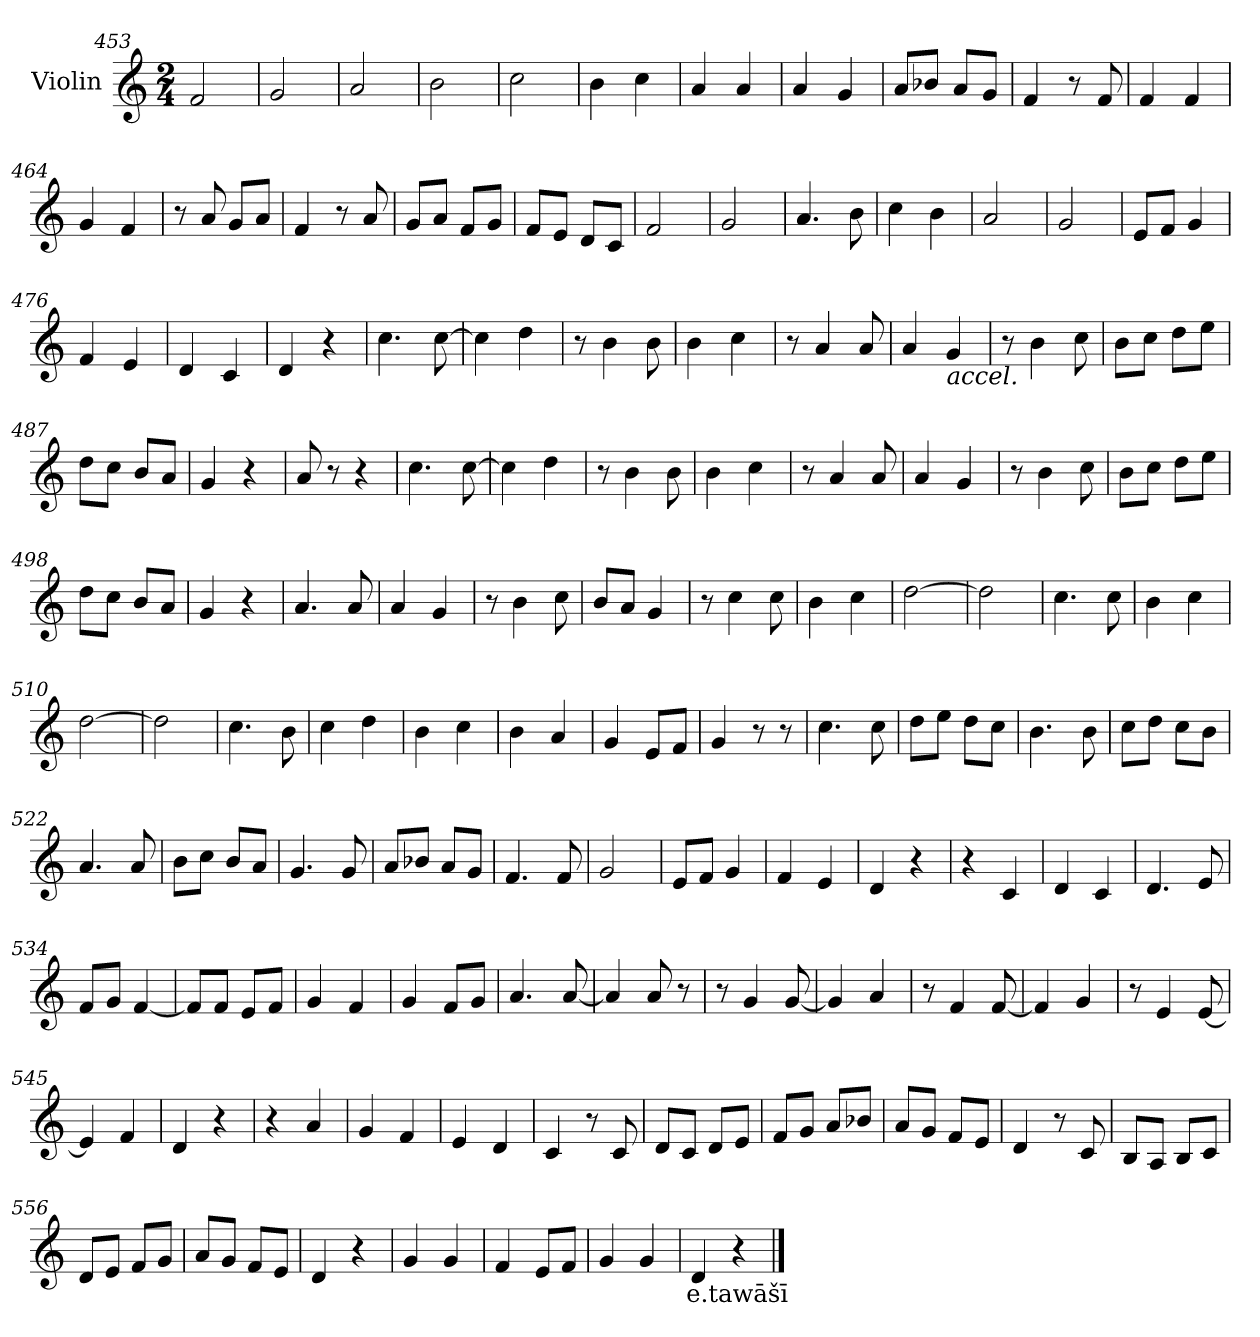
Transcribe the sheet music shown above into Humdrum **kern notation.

**kern	**text
*part1	*part1
*staff1	*staff1
*I"Violin	*
*clefG2	*
*k[]	*
*M2/4	*
=453	=453
2f/	.
=454	=454
2g/	.
=455	=455
2a/	.
=456	=456
2b\	.
=457	=457
2cc\	.
=458	=458
4b\	.
4cc\	.
=459	=459
4a/	.
4a/	.
=460	=460
4a/	.
4g/	.
=461	=461
8a/L	.
8b-X/J	.
8a/L	.
8g/J	.
!!LO:LB:g=z
=462	=462
4f/	.
8r	.
8f/	.
=463	=463
4f/	.
4f/	.
=464	=464
4g/	.
4f/	.
=465	=465
8r	.
8a/	.
8g/L	.
8a/J	.
=466	=466
4f/	.
8r	.
8a/	.
=467	=467
8g/L	.
8a/J	.
8f/L	.
8g/J	.
=468	=468
8f/L	.
8e/J	.
8d/L	.
8c/J	.
=469	=469
2f/	.
=470	=470
2g/	.
=471	=471
4.a/	.
8b\	.
!!LO:LB:g=z
=472	=472
4cc\	.
4b\	.
=473	=473
2a/	.
=474	=474
2g/	.
=475	=475
8e/L	.
8f/J	.
4g/	.
=476	=476
4f/	.
4e/	.
=477	=477
4d/	.
4c/	.
=478	=478
4d/	.
4r	.
=479	=479
4.cc\	.
[8cc\	.
=480	=480
4cc\]	.
4dd\	.
=481	=481
8r	.
4b\	.
8b\	.
=482	=482
4b\	.
4cc\	.
!!LO:PB:g=z
=483	=483
8r	.
4a/	.
8a/	.
=484	=484
4a/	.
!LO:TX:b:i:t=accel.	!
4g/	.
=485	=485
8r	.
4b\	.
8cc\	.
=486	=486
8b\L	.
8cc\J	.
8dd\L	.
8ee\J	.
=487	=487
8dd\L	.
8cc\J	.
8b/L	.
8a/J	.
=488	=488
4g/	.
4r	.
=489	=489
8a/	.
8r	.
4r	.
=490	=490
4.cc\	.
[8cc\	.
=491	=491
4cc\]	.
4dd\	.
=492	=492
8r	.
4b\	.
8b\	.
!!LO:LB:g=z
=493	=493
4b\	.
4cc\	.
=494	=494
8r	.
4a/	.
8a/	.
=495	=495
4a/	.
4g/	.
=496	=496
8r	.
4b\	.
8cc\	.
=497	=497
8b\L	.
8cc\J	.
8dd\L	.
8ee\J	.
=498	=498
8dd\L	.
8cc\J	.
8b/L	.
8a/J	.
=499	=499
4g/	.
4r	.
=500	=500
4.a/	.
8a/	.
=501	=501
4a/	.
4g/	.
=502	=502
8r	.
4b\	.
8cc\	.
!!LO:LB:g=z
=503	=503
8b/L	.
8a/J	.
4g/	.
=504	=504
8r	.
4cc\	.
8cc\	.
=505	=505
4b\	.
4cc\	.
=506	=506
[2dd\	.
=507	=507
2dd\]	.
=508	=508
4.cc\	.
8cc\	.
=509	=509
4b\	.
4cc\	.
=510	=510
[2dd\	.
=511	=511
2dd\]	.
=512	=512
4.cc\	.
8b\	.
=513	=513
4cc\	.
4dd\	.
!!LO:LB:g=z
=514	=514
4b\	.
4cc\	.
=515	=515
4b\	.
4a/	.
=516	=516
4g/	.
8e/L	.
8f/J	.
=517	=517
4g/	.
8r	.
8r	.
=518	=518
4.cc\	.
8cc\	.
=519	=519
8dd\L	.
8ee\J	.
8dd\L	.
8cc\J	.
=520	=520
4.b\	.
8b\	.
=521	=521
8cc\L	.
8dd\J	.
8cc\L	.
8b\J	.
=522	=522
4.a/	.
8a/	.
=523	=523
8b\L	.
8cc\J	.
8b/L	.
8a/J	.
!!LO:LB:g=z
=524	=524
4.g/	.
8g/	.
=525	=525
8a/L	.
8b-X/J	.
8a/L	.
8g/J	.
=526	=526
4.f/	.
8f/	.
=527	=527
2g/	.
=528	=528
8e/L	.
8f/J	.
4g/	.
=529	=529
4f/	.
4e/	.
=530	=530
4d/	.
4r	.
=531	=531
4r	.
4c/	.
=532	=532
4d/	.
4c/	.
=533	=533
4.d/	.
8e/	.
!!LO:LB:g=z
=534	=534
8f/L	.
8g/J	.
[4f/	.
=535	=535
8f/L]	.
8f/J	.
8e/L	.
8f/J	.
=536	=536
4g/	.
4f/	.
=537	=537
4g/	.
8f/L	.
8g/J	.
=538	=538
4.a/	.
[8a/	.
=539	=539
4a/]	.
8a/	.
8r	.
=540	=540
8r	.
4g/	.
[8g/	.
=541	=541
4g/]	.
4a/	.
=542	=542
8r	.
4f/	.
[8f/	.
!!LO:LB:g=z
=543	=543
4f/]	.
4g/	.
=544	=544
8r	.
4e/	.
[8e/	.
=545	=545
4e/]	.
4f/	.
=546	=546
4d/	.
4r	.
=547	=547
4r	.
4a/	.
=548	=548
4g/	.
4f/	.
=549	=549
4e/	.
4d/	.
=550	=550
4c/	.
8r	.
8c/	.
=551	=551
8d/L	.
8c/J	.
8d/L	.
8e/J	.
=552	=552
8f/L	.
8g/J	.
8a/L	.
8b-X/J	.
!!LO:LB:g=z
=553	=553
8a/L	.
8g/J	.
8f/L	.
8e/J	.
=554	=554
4d/	.
8r	.
8c/	.
=555	=555
8B/L	.
8A/J	.
8B/L	.
8c/J	.
=556	=556
8d/L	.
8e/J	.
8f/L	.
8g/J	.
=557	=557
8a/L	.
8g/J	.
8f/L	.
8e/J	.
=558	=558
4d/	.
4r	.
=559	=559
4g/	.
4g/	.
=560	=560
4f/	.
8e/L	.
8f/J	.
=561	=561
4g/	.
4g/	.
!!LO:PB:g=z
=562	=562
!	!LO:LY:b
4d/	e.tawāšī
4r	.
==	==
*-	*-
